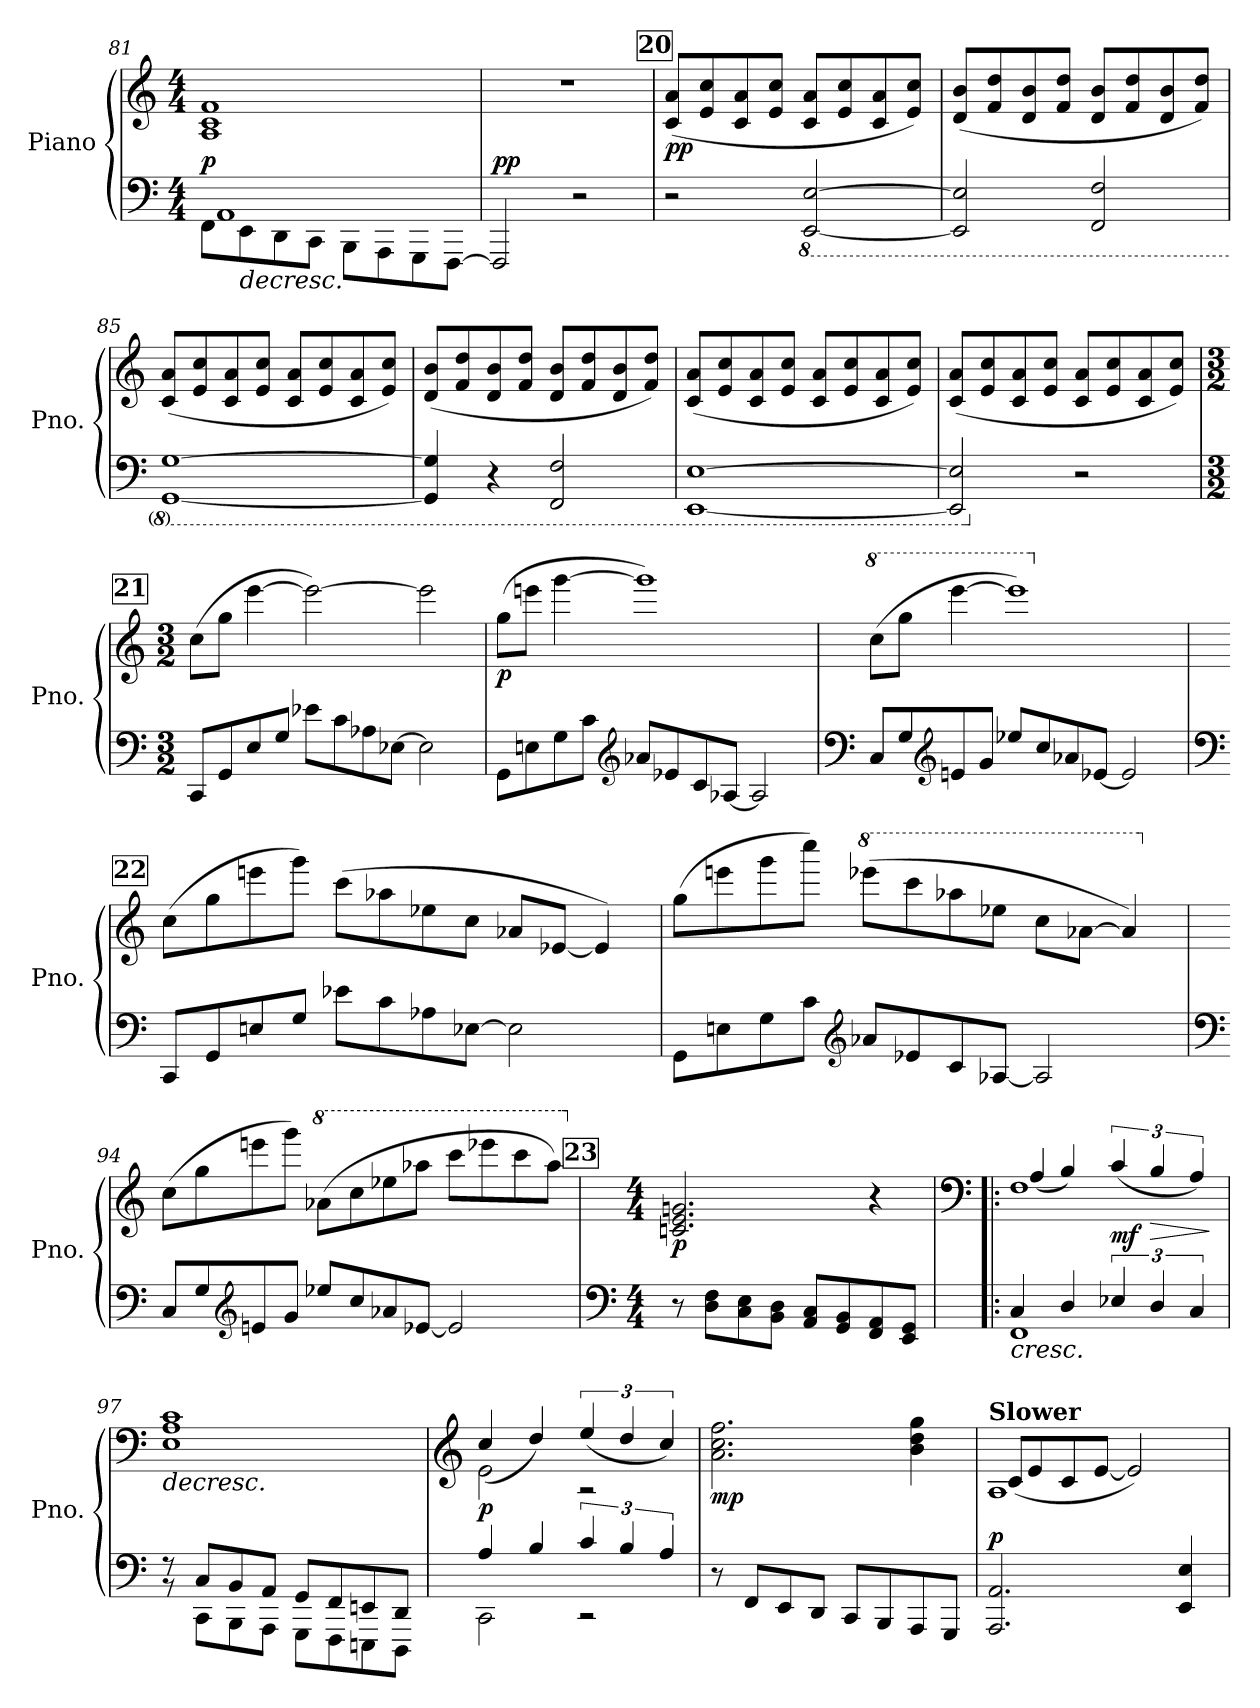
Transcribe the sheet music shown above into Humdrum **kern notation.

**kern	**kern	**dynam
*part1	*part1	*part1
*staff2	*staff1	*staff1/2
*I"Piano	*	*
*I'Pno.	*	*
!!LO:LB:g=z
*clefF4	*clefG2	*
*k[]	*k[]	*
*M4/4	*M4/4	*
=81	=81	=81
*^	*	*
!	!	!	!LO:DY:a=2
8FF\L	1AA	1A 1c 1f	p
!	!	!	!LO:HP:b=2
8EE\	.	.	>
8DD\	.	.	.
8CC\J	.	.	.
8BBB\L	.	.	.
8AAA\	.	.	.
8GGG\	.	.	.
[8FFF\J	.	.	.
*v	*v	*	*
=82	=82	=82
!	!	!LO:DY:a=2
2FFF/]	1r	pp
2r	.	.
!!LO:REH:place=s1:a:B:fs=14:t=20
=83	=83	=83
!	!	!LO:DY:b
2r	(<8c/ 8a/L	pp
.	8e/ 8cc/	.
.	8c/ 8a/	.
.	8e/ 8cc/J	.
*8ba	*	*
[2EEE/ [2EE/	8c/ 8a/L	.
.	8e/ 8cc/	.
.	8c/ 8a/	.
.	8e/ 8cc/J)	.
=84	=84	=84
2EEE/] 2EE/]	(<8d/ 8b/L	.
.	8f/ 8dd/	.
.	8d/ 8b/	.
.	8f/ 8dd/J	.
2FFF/ 2FF/	8d/ 8b/L	.
.	8f/ 8dd/	.
.	8d/ 8b/	.
.	8f/ 8dd/J)	.
=85	=85	=85
[1GGG [1GG	(<8c/ 8a/L	.
.	8e/ 8cc/	.
.	8c/ 8a/	.
.	8e/ 8cc/J	.
.	8c/ 8a/L	.
.	8e/ 8cc/	.
.	8c/ 8a/	.
.	8e/ 8cc/J)	.
!!LO:LB:g=z
=86	=86	=86
4GGG/] 4GG/]	(<8d/ 8b/L	.
.	8f/ 8dd/	.
4r	8d/ 8b/	.
.	8f/ 8dd/J	.
2FFF/ 2FF/	8d/ 8b/L	.
.	8f/ 8dd/	.
.	8d/ 8b/	.
.	8f/ 8dd/J)	.
=87	=87	=87
[1EEE [1EE	(<8c/ 8a/L	.
.	8e/ 8cc/	.
.	8c/ 8a/	.
.	8e/ 8cc/J	.
.	8c/ 8a/L	.
.	8e/ 8cc/	.
.	8c/ 8a/	.
.	8e/ 8cc/J)	.
=88	=88	=88
2EEE/] 2EE/]	(<8c/ 8a/L	.
.	8e/ 8cc/	.
.	8c/ 8a/	.
.	8e/ 8cc/J	.
*X8ba	*	*
2r	8c/ 8a/L	.
.	8e/ 8cc/	.
.	8c/ 8a/	.
.	8e/ 8cc/J)	.
!!LO:REH:place=s1:a:B:fs=14:t=21
=89	=89	=89
*M3/2	*M3/2	*
8CC/L	(>8cc\L	.
8GG/	8gg\J	.
8E/	[4eee\	.
8G/J	.	.
8e-X\L	2eee\_)	.
8c\	.	.
8A-X\	.	.
[8E-X\J	.	.
2E-\]	2eee\]	.
!!LO:PB:g=z
=90	=90	=90
!	!	!LO:DY:b
8GG\L	(>8gg\L	p
8En\	8eeen\J	.
8G\	[4ggg\	.
8c\J	.	.
*clefG2	*	*
8a-X/L	1ggg])	.
8e-X/	.	.
8c/	.	.
[8A-X/J	.	.
2A-/]	.	.
=91	=91	=91
*clefF4	*	*
*	*8va	*
8C/L	(>8ccc\L	.
8G/	8ggg\J	.
*clefG2	*	*
8en/	[4eeee\	.
8g/J	.	.
8ee-X/L	1eeee])	.
8cc/	.	.
8a-X/	.	.
[8e-X/J	.	.
2e-/]	.	.
!!LO:REH:place=s1:a:B:fs=14:t=22
=92	=92	=92
*clefF4	*	*
*	*X8va	*
8CC/L	(>8cc\L	.
8GG/	8gg\	.
8En/	8eeen\	.
8G/J	8ggg\J)	.
8e-X\L	(>8ccc\L	.
8c\	8aa-X\	.
8A-X\	8ee-X\	.
[8E-X\J	8cc\J	.
2E-\]	8a-X/L	.
.	[8e-X/J	.
.	4e-/])	.
!!LO:LB:g=z
=93	=93	=93
8GG\L	(>8gg\L	.
8En\	8eeen\	.
8G\	8ggg\	.
8c\J	8cccc\J)	.
*clefG2	*	*
*	*8va	*
8a-X/L	(>8eeee-X\L	.
8e-X/	8cccc\	.
8c/	8aaa-X\	.
[8A-X/J	8eee-X\J	.
2A-/]	8ccc\L	.
.	[8aa-X\J	.
.	4aa-/])	.
=94	=94	=94
*clefF4	*	*
*	*X8va	*
8C/L	(>8cc\L	.
8G/	8gg\	.
*clefG2	*	*
8en/	8eeen\	.
8g/J	8ggg\J)	.
*	*8va	*
8ee-X/L	(>8aa-X\L	.
8cc/	8ccc\	.
8a-X/	8eee-X\	.
[8e-X/J	8aaa-X\J	.
2e-/]	8cccc\L	.
.	8eeee-X\	.
.	8cccc\	.
.	8aaa-\J)	.
!!LO:REH:place=s1:a:B:fs=14:t=23
=95	=95	=95
*clefF4	*	*
*M4/4	*M4/4	*
*	*X8va	*
!	!	!LO:DY:b
8r	2.cn/ 2.e/ 2.gn/	p
8D\ 8F\L	.	.
8C\ 8E\	.	.
8BB\ 8D\J	.	.
8AA/ 8C/L	.	.
8GG/ 8BB/	.	.
8FF/ 8AA/	4r	.
8EE/ 8GG/J	.	.
!!LO:LB:g=z
=96!|:	=96!|:	=96!|:
*	*clefF4	*
!	!	!LO:HP:b=2
*^	*^	*
1FF	4C/	1F	(>4A/	<
.	4D/	.	4B/)	.
!	!	!	!	!LO:DY:n=1:a=2
.	6E-X/	.	(>6c/	] mf
!	!	!	!	!LO:HP:b
.	6D/	.	6B/	>
.	6C/	.	6A/)	.
*v	*v	*	*	*
*	*v	*v	*
.	.	]
=97	=97	=97
*^	*	*
!	!	!	!LO:HP:b
8r	8r	1E 1A 1c	>
8CC\L	8C/L	.	.
8BBB\	8BB/	.	.
8AAA\J	8AA/J	.	.
8GGG\L	8GG/L	.	.
8FFF\	8FF/	.	.
8EEEn\	8EEn/	.	.
8DDD\J	8DD/J	.	.
*v	*v	*	*
.	.	[
=98	=98	=98
*	*clefG2	*
*^	*^	*
!	!	!	!	!LO:DY:b
2CC\	4A/	2e\	(>4cc/	p
.	4B/	.	4dd/)	.
2rCC	6c/	2rA	(>6ee/	.
.	6B/	.	6dd/	.
.	6A/	.	6cc/)	.
=99	=99	=99	=99	=99
!	!	!	!	!LO:DY:b
*v	*v	*	*	*
*	*v	*v	*
8r	2.a\ 2.cc\ 2.ff\	mp
8FF/L	.	.
8EE/	.	.
8DD/J	.	.
8CC/L	.	.
8BBB/	.	.
8AAA/	4b\ 4dd\ 4gg\	.
8GGG/J	.	.
.	.	]
!!LO:LB:g=z
=100	=100	=100
!!LO:REH:place=s1:a:B:fs=14:t=24
*	*MM66	*
*	*^	*
!	!LO:TX:a:B:t=Slower	!	!
!	!	!	!LO:DY:a=2
2.AAA/ 2.AA/	1A	(>8c/L	p
.	.	8e/	.
.	.	8c/	.
.	.	[8e/J	.
.	.	2e/])	.
4EE/ 4E/	.	.	.
*	*v	*v	*
=	=	=
*-	*-	*-
